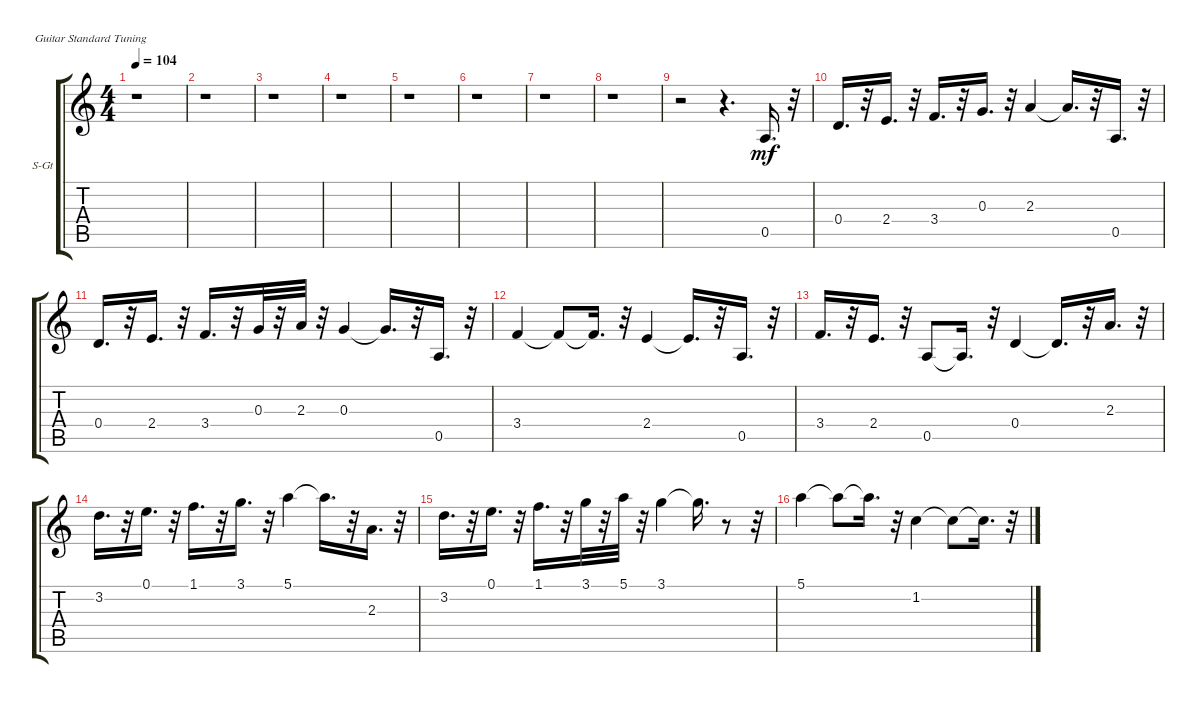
\bracketExtendMode groupsimilarinstruments
\firstSystemTrackNameOrientation horizontal
\otherSystemsTrackNameOrientation horizontal
\track ("" "S-Gt") {instrument acousticguitarsteel}
\staff {score tabs}
\tuning (E4 B3 G3 D3 A2 E2)
\ts (4 4)
\tempo 104
\clef g2
\ks c
r.1{dy mf instrument acousticguitarsteel} |
r.1 |
r.1 |
r.1 |
r.1 |
r.1 |
r.1 |
r.1 |
r.2 r.4{d} 0.5.16{d} r.32 |
0.4.16{d} r.32 2.4.16{d} r.32 3.4.16{d} r.32 0.3.16{d} r.32 2.3.4 2.3{t}.16{d} r.32 0.5.16{d} r.32 |
0.4.16{d} r.32 2.4.16{d} r.32 3.4.16{d} r.32 0.3.32 r.32 2.3.32 r.32 0.3.4 0.3{t}.16{d} r.32 0.5.16{d} r.32 |
3.4.4 3.4{t}.8 3.4{t}.16{d} r.32 2.4.4 2.4{t}.16{d} r.32 0.5.16{d} r.32 |
3.4.16{d} r.32 2.4.16{d} r.32 0.5.8 0.5{t}.16{d} r.32 0.4.4 0.4{t}.16{d} r.32 2.3.16{d} r.32 |
3.2.16{d} r.32 0.1.16{d} r.32 1.1.16{d} r.32 3.1.16{d} r.32 5.1.4 5.1{t}.16{d} r.32 2.3.16{d} r.32 |
3.2.16{d} r.32 0.1.16{d} r.32 1.1.16{d} r.32 3.1.32 r.32 5.1.32 r.32 3.1.4 3.1{t}.16{d} r.8 r.32 |
5.1.4 5.1{t}.8 5.1{t}.16{d} r.32 1.2.4 1.2{t}.8 1.2{t}.16{d} r.32
